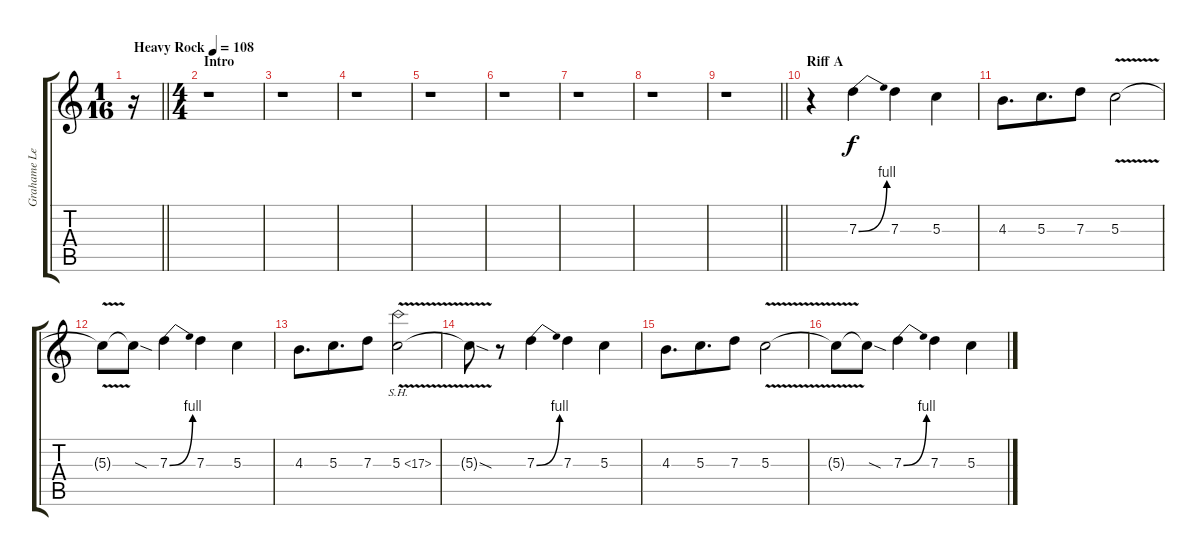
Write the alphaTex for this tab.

\track ("Grahame Leslie" "Grahame Le") {instrument overdrivenguitar}
\staff {score tabs}
\tuning (E4 B3 G3 D3 A2 E2) {hide}
\ts (1 16)
\tempo (108 "Heavy Rock")
\clef g2
\barLineRight lightlight
\ks c
r.16{dy f instrument overdrivenguitar} |
\ts (4 4)
\section ("" "Intro")
r.1 |
r.1 |
r.1 |
r.1 |
r.1 |
r.1 |
r.1 |
\barLineRight lightlight
r.1 |
\section ("" "Riff A")
r.4 7.3{be (bend 0 0 60 4)}.4 7.3.4 5.3.4 |
4.3.8{d} 5.3.8{d beam merge} 7.3.8 5.3{v}.2 |
5.3{t}.8 5.3{sod t}.8 7.3{be (bend 0 0 60 4)}.4 7.3.4 5.3.4 |
4.3.8{d} 5.3.8{d beam merge} 7.3.8 5.3{sh 12 v}.2 |
5.3{sod t}.8 r.8 7.3{be (bend 0 0 60 4)}.4 7.3.4 5.3.4 |
4.3.8{d} 5.3.8{d beam merge} 7.3.8 5.3{v}.2 |
5.3{t}.8 5.3{sod t}.8 7.3{be (bend 0 0 60 4)}.4 7.3.4 5.3.4
